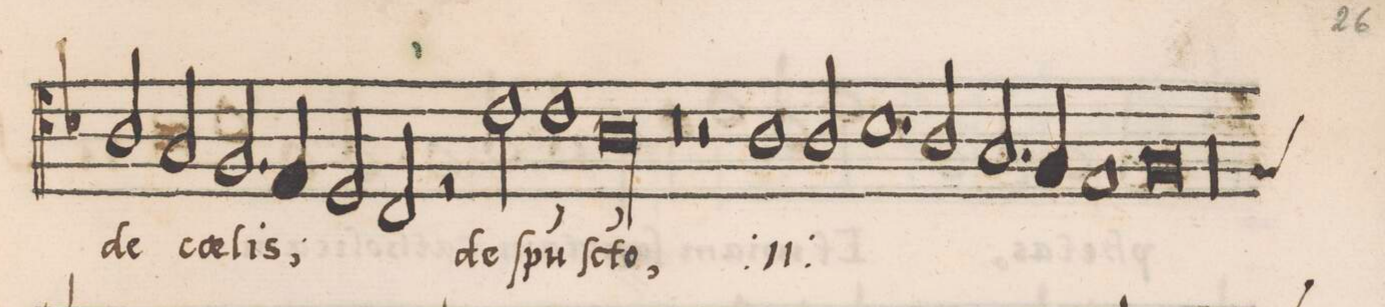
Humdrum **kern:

**kern	**text
*I"TENOR	*
*clefC4	*
*k[b-]	*
*met(C|)	*
*M2/1	*
2A/	de
2G/	.
=64-	=64-
2.F/	cae-
4E/	-lis;
2D/	.
2C/	.
=65-	=65-
2r	.
2c\	de
1c	ſp(irit)u
=66-	=66-
00A	ſ(an)cto,
=67-	=67-
=68-	=68-
0r	.
=69-	=69-
2r	.
*	*ij
1A	de
2A/	ſp(i-
=70-	=70-
1.B-	-ri-
2A/	-t)u
=71-	=71-
2.G/	ſ(an)-
4F/	.
1E	.
=72-	=72-
0F	-cto,
*	*Xij
=73-	=73-
00r	.
=74-	=74-
*custos:F	*
=75-	=75-
*-	*-
